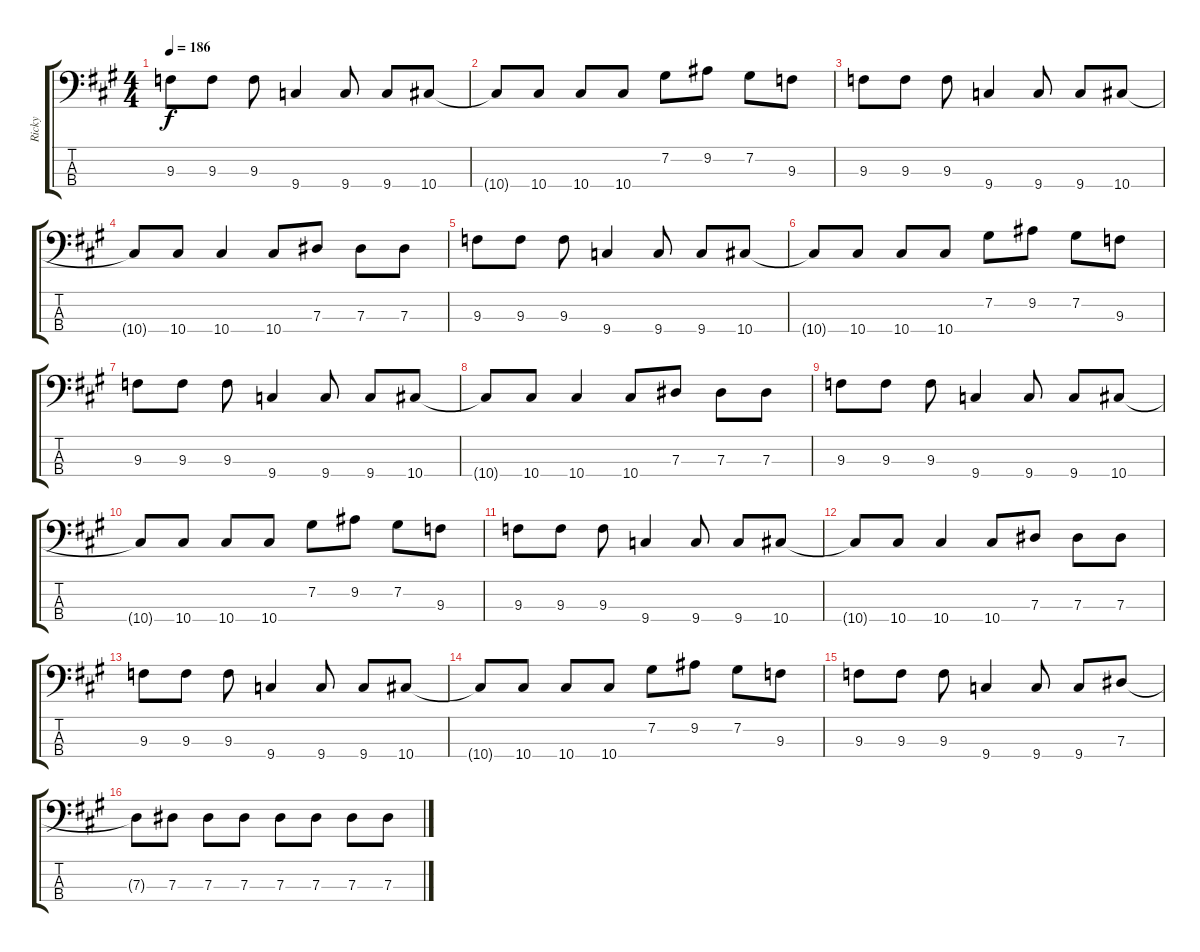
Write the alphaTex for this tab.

\track ("Ricky" "Ricky") {instrument electricbasspick}
\staff {score tabs}
\tuning (Gb2 Db2 Ab1 Eb1) {hide}
\ts (4 4)
\tempo 186
\clef f4
\ks a
9.3.8{dy f} 9.3.8 9.3.8 9.4.4 9.4.8 9.4.8 10.4.8 |
10.4{t}.8 10.4.8 10.4.8 10.4.8 7.2.8 9.2.8 7.2.8 9.3.8 |
9.3.8 9.3.8 9.3.8 9.4.4 9.4.8 9.4.8 10.4.8 |
10.4{t}.8 10.4.8 10.4.4 10.4.8 7.3.8 7.3.8 7.3.8 |
9.3.8 9.3.8 9.3.8 9.4.4 9.4.8 9.4.8 10.4.8 |
10.4{t}.8 10.4.8 10.4.8 10.4.8 7.2.8 9.2.8 7.2.8 9.3.8 |
9.3.8 9.3.8 9.3.8 9.4.4 9.4.8 9.4.8 10.4.8 |
10.4{t}.8 10.4.8 10.4.4 10.4.8 7.3.8 7.3.8 7.3.8 |
9.3.8 9.3.8 9.3.8 9.4.4 9.4.8 9.4.8 10.4.8 |
10.4{t}.8 10.4.8 10.4.8 10.4.8 7.2.8 9.2.8 7.2.8 9.3.8 |
9.3.8 9.3.8 9.3.8 9.4.4 9.4.8 9.4.8 10.4.8 |
10.4{t}.8 10.4.8 10.4.4 10.4.8 7.3.8 7.3.8 7.3.8 |
9.3.8 9.3.8 9.3.8 9.4.4 9.4.8 9.4.8 10.4.8 |
10.4{t}.8 10.4.8 10.4.8 10.4.8 7.2.8 9.2.8 7.2.8 9.3.8 |
9.3.8 9.3.8 9.3.8 9.4.4 9.4.8 9.4.8 7.3.8 |
7.3{t}.8 7.3.8 7.3.8 7.3.8 7.3.8 7.3.8 7.3.8 7.3.8
